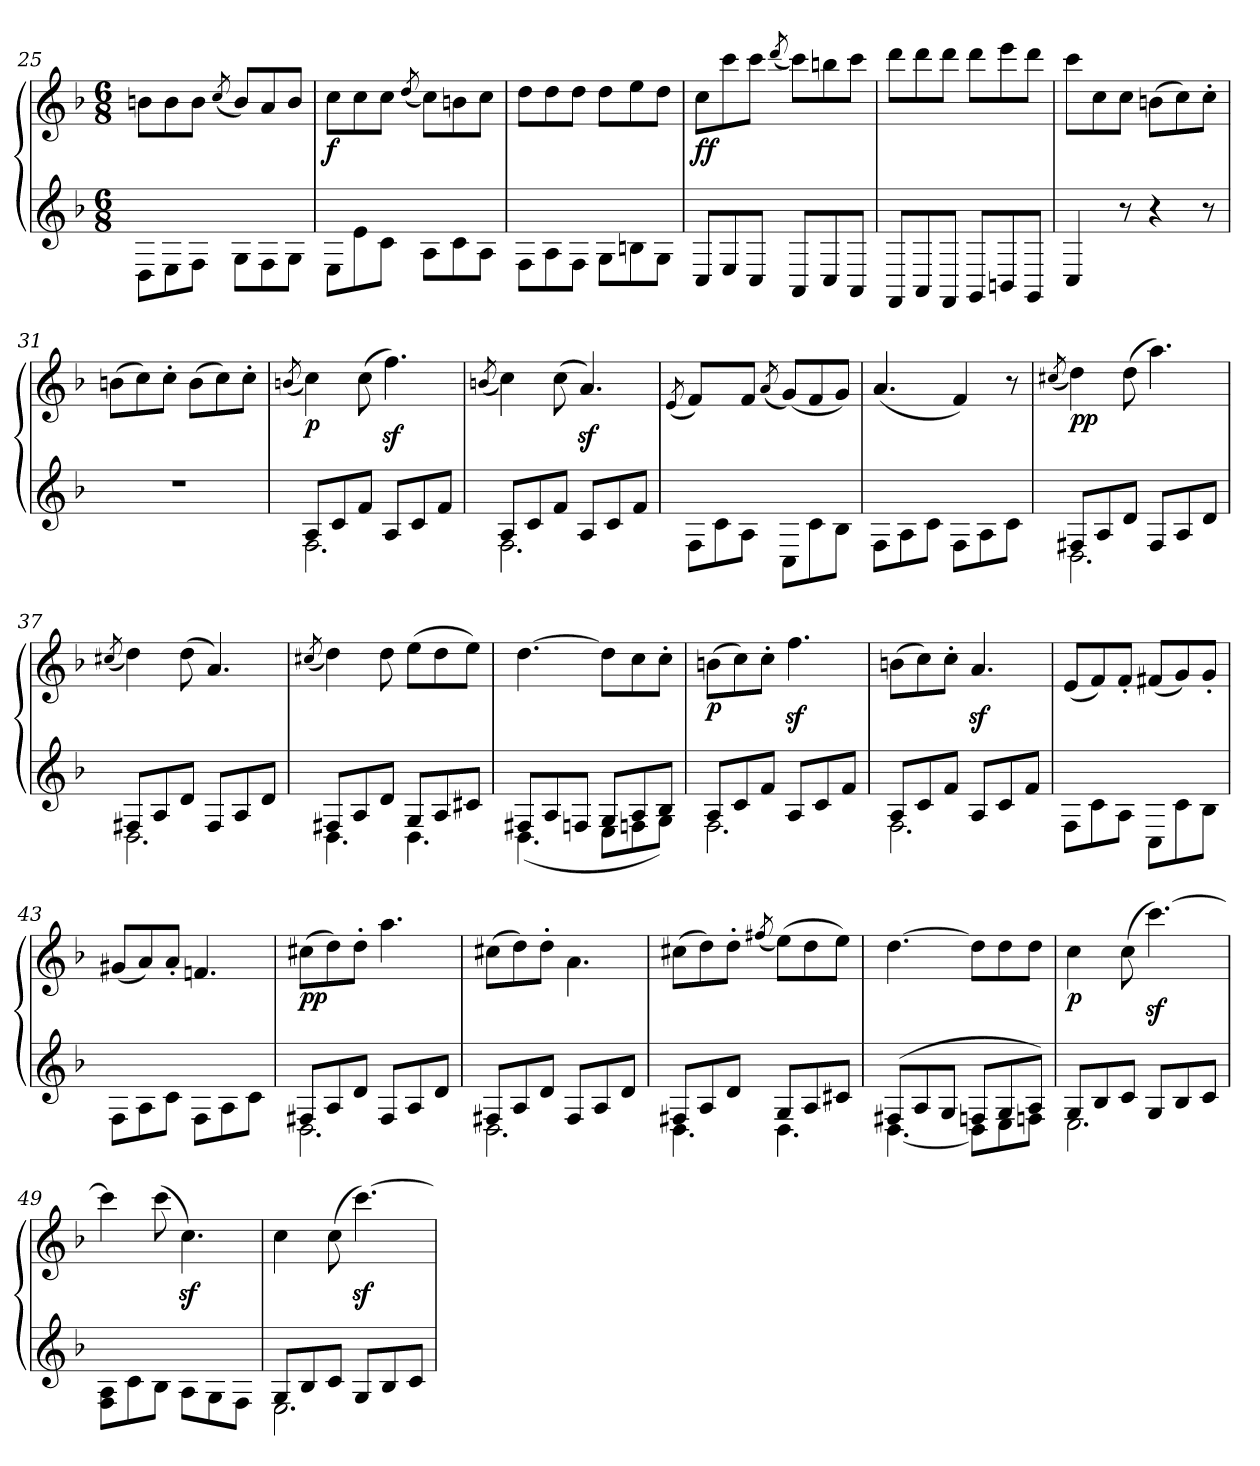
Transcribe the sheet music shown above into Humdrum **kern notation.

**kern	**kern	**dynam
*part1	*part1	*part1
*staff2	*staff1	*staff1/2
!!LO:LB:g=z
*clefG2	*clefG2	*
*k[b-]	*k[b-]	*
*F:	*F:	*
*M6/8	*M6/8	*
=25	=25	=25
8D\L	8bn\L	.
8E\	8b\	.
8F\J	8b\J	.
.	(<8qcc/	.
8G\L	8bL)	.
8F\	8a	.
8G\J	8bJ	.
=26	=26	=26
!	!	!LO:DY:b
8E\L	8cc\L	f
8e\	8cc\	.
8c\J	8cc\J	.
.	(<8qdd/	.
8A\L	8cc\L)	.
8c\	8bn\	.
8A\J	8cc\J	.
=27	=27	=27
8F\L	8dd\L	.
8A\	8dd\	.
8F\J	8dd\J	.
8G\L	8dd\L	.
8Bn\	8ee\	.
8G\J	8dd\J	.
=28	=28	=28
!	!	!LO:DY:b
8C/L	8cc\L	ff
8E/	8ccc\	.
8C/J	8ccc\J	.
.	(<8qddd/	.
8AAL	8ccc\L)	.
8C	8bbn\	.
8AAJ	8ccc\J	.
=29	=29	=29
8FFL	8ddd\L	.
8AA	8ddd\	.
8FFJ	8ddd\J	.
8GGL	8ddd\L	.
8BBn	8eee\	.
8GGJ	8ddd\J	.
=30	=30	=30
4C	8ccc\L	.
.	8cc\	.
8r	8cc\J	.
!	!	!LO:DY:b
4r	(>8bn\L	decresc.
.	8cc\)	.
8r	8cc'\J	.
=31	=31	=31
2.r	(>8bn\L	.
.	8cc\)	.
.	8cc'\J	.
.	(>8b\L	.
.	8cc\)	.
.	8cc'\J	.
!!LO:LB:g=z
=32	=32	=32
.	(<8qbn/	.
*^	*	*
!	!	!	!LO:DY:b
8A/L	2.F\	4cc\)	p
8c/	.	.	.
8f/J	.	(>8cc\	.
8A/L	.	4.ffz<\)	.
8c/	.	.	.
8f/J	.	.	.
=33	=33	=33	=33
.	.	(<8qbn/	.
8A/L	2.F\	4cc\)	.
8c/	.	.	.
8f/J	.	(>8cc\	.
8A/L	.	4.az<)	.
8c/	.	.	.
8f/J	.	.	.
*v	*v	*	*
=34	=34	=34
.	(<8qe	.
8F\L	4f)	.
8c\	.	.
8A\J	8fJ	.
.	(<8qa	.
8C\L	(<8gL)	.
8c\	8f	.
8B-\J	8gJ)	.
=35	=35	=35
8F\L	(<4.a/	.
8A\	.	.
8c\J	.	.
8F\L	4f/)	.
8A\	.	.
8c\J	8r	.
=36	=36	=36
.	(<8qcc#X/	.
*^	*	*
!	!	!	!LO:DY:b
8F#X/L	2.D\	4dd\)	pp
8A/	.	.	.
8d/J	.	(>8dd\	.
8F#/L	.	4.aa\)	.
8A/	.	.	.
8d/J	.	.	.
=37	=37	=37	=37
.	.	(<8qcc#X/	.
8F#X/L	2.D\	4dd\)	.
8A/	.	.	.
8d/J	.	(>8dd\	.
8F#/L	.	4.a)	.
8A/	.	.	.
8d/J	.	.	.
=38	=38	=38	=38
.	.	(<8qcc#X/	.
8F#X/L	4.D\	4dd\)	.
8A/	.	.	.
8d/J	.	8dd\	.
8G/L	4.D\	(>8ee\L	.
8A/	.	8dd\	.
8c#X/J	.	8ee\J)	.
!!LO:PB:g=z
=39	=39	=39	=39
!	!	!	!LO:DY:b
8F#X/L	(<4.D\	[4.dd	cresc.
8A/	.	.	.
8Fn/J	.	.	.
8G/L	8E\L	8ddL]	.
8A/	8Fn\	8cc	.
8B-/J	8G\J)	8cc'J	.
=40	=40	=40	=40
!	!	!	!LO:DY:b
8A/L	2.F\	(>8bnL	p
8c/	.	8cc)	.
8f/J	.	8cc'J	.
8A/L	.	4.ffz<	.
8c/	.	.	.
8f/J	.	.	.
=41	=41	=41	=41
8A/L	2.F\	(>8bnL	.
8c/	.	8cc)	.
8f/J	.	8cc'J	.
8A/L	.	4.az</	.
8c/	.	.	.
8f/J	.	.	.
*v	*v	*	*
=42	=42	=42
8F\L	(<8e/L	.
8c\	8f/)	.
8A\J	8f'/J	.
8C\L	(<8f#X/L	.
8c\	8g/)	.
8B-\J	8g'/J	.
=43	=43	=43
8F\L	(<8g#X/L	.
8A\	8a/)	.
8c\J	8a'/J	.
8F\L	4.fn/	.
8A\	.	.
8c\J	.	.
=44	=44	=44
*^	*	*
!	!	!	!LO:DY:b
8F#X/L	2.D\	(>8cc#XL	pp
8A/	.	8dd)	.
8d/J	.	8dd'J	.
8F#/L	.	4.aa	.
8A/	.	.	.
8d/J	.	.	.
!!LO:LB:g=z
=45	=45	=45	=45
8F#X/L	2.D\	(>8cc#XL	.
8A/	.	8dd)	.
8d/J	.	8dd'J	.
8F#/L	.	4.a\	.
8A/	.	.	.
8d/J	.	.	.
=46	=46	=46	=46
8F#X/L	4.D\	(>8cc#XL	.
8A/	.	8dd)	.
8d/J	.	8dd'J	.
.	.	(<8qff#X/	.
8G/L	4.D\	(>8ee\L)	.
8A/	.	8dd\	.
8c#X/J	.	8ee\J)	.
=47	=47	=47	=47
!	!	!	!LO:DY:b
(8F#X/L	[4.D\	[4.dd	cresc.
8A/	.	.	.
8G/J	.	.	.
8Fn/L	8D\L]	8ddL]	.
8G/	8E\	8dd	.
8A/J)	8Fn\J	8ddJ	.
=48	=48	=48	=48
!	!	!	!LO:DY:b
8G/L	2.E\	4cc	p
8B-/	.	.	.
8c/J	.	(8cc	.
8G/L	.	[4.cccz<)	.
8B-/	.	.	.
8c/J	.	.	.
*v	*v	*	*
=49	=49	=49
8F\ 8A\L	4ccc]	.
8c\	.	.
8B-\J	(8ccc	.
8A\L	4.ccz<)	.
8G\	.	.
8F\J	.	.
=50	=50	=50
*^	*	*
8G/L	2.E\	4cc	.
8B-/	.	.	.
8c/J	.	(8cc	.
8G/L	.	[4.cccz<)	.
8B-/	.	.	.
8c/J	.	.	.
*v	*v	*	*
=	=	=
*-	*-	*-
